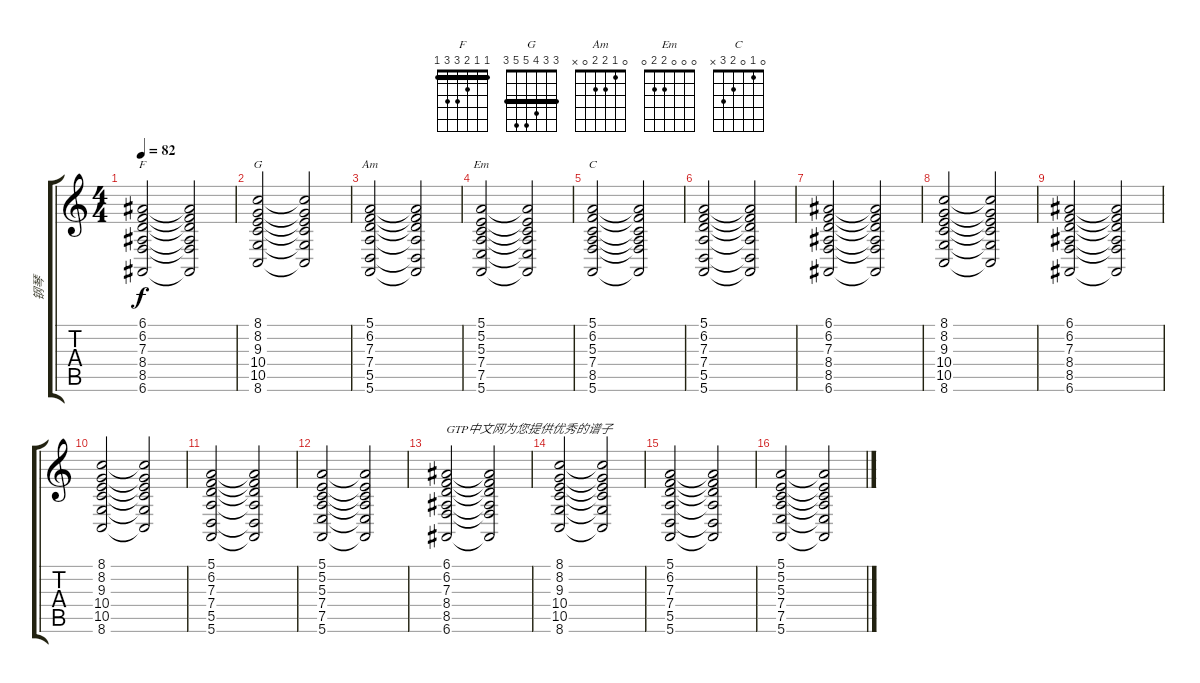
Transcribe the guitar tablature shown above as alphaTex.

\track ("钢琴" "钢琴") {instrument choiraahs}
\staff {score tabs}
\tuning (E4 B3 G3 D3 A2 E2) {hide}
\chord ("F" 1 1 2 3 3 1) {barre 1}
\chord ("G" 3 3 4 5 5 3) {barre 3}
\chord ("Am" 0 1 2 2 0 x)
\chord ("Em" 0 0 0 2 2 0)
\chord ("C" 0 1 0 2 3 x)
\ts (4 4)
\tempo 82
\clef g2
\ks c
(6.1 6.2 7.3 8.4 8.5 6.6).2{ch "F" dy f} (6.1{t} 6.2{t} 7.3{t} 8.4{t} 8.5{t} 6.6{t}).2 |
(8.1 8.2 9.3 10.4 10.5 8.6).2{ch "G"} (8.1{t} 8.2{t} 9.3{t} 10.4{t} 10.5{t} 8.6{t}).2 |
(5.1 6.2 7.3 7.4 5.5 5.6).2{ch "Am"} (5.1{t} 6.2{t} 7.3{t} 7.4{t} 5.5{t} 5.6{t}).2 |
(5.1 5.2 5.3 7.4 7.5 5.6).2{ch "Em"} (5.1{t} 5.2{t} 5.3{t} 7.4{t} 7.5{t} 5.6{t}).2 |
(5.1 6.2 5.3 7.4 8.5 5.6).2{ch "C"} (5.1{t} 6.2{t} 5.3{t} 7.4{t} 8.5{t} 5.6{t}).2 |
(5.1 6.2 7.3 7.4 5.5 5.6).2 (5.1{t} 6.2{t} 7.3{t} 7.4{t} 5.5{t} 5.6{t}).2 |
(6.1 6.2 7.3 8.4 8.5 6.6).2 (6.1{t} 6.2{t} 7.3{t} 8.4{t} 8.5{t} 6.6{t}).2 |
(8.1 8.2 9.3 10.4 10.5 8.6).2 (8.1{t} 8.2{t} 9.3{t} 10.4{t} 10.5{t} 8.6{t}).2 |
(6.1 6.2 7.3 8.4 8.5 6.6).2 (6.1{t} 6.2{t} 7.3{t} 8.4{t} 8.5{t} 6.6{t}).2 |
(8.1 8.2 9.3 10.4 10.5 8.6).2 (8.1{t} 8.2{t} 9.3{t} 10.4{t} 10.5{t} 8.6{t}).2 |
(5.1 6.2 7.3 7.4 5.5 5.6).2 (5.1{t} 6.2{t} 7.3{t} 7.4{t} 5.5{t} 5.6{t}).2 |
(5.1 5.2 5.3 7.4 7.5 5.6).2 (5.1{t} 5.2{t} 5.3{t} 7.4{t} 7.5{t} 5.6{t}).2 |
(6.1 6.2 7.3 8.4 8.5 6.6).2{txt "GTP中文网为您提供优秀的谱子"} (6.1{t} 6.2{t} 7.3{t} 8.4{t} 8.5{t} 6.6{t}).2 |
(8.1 8.2 9.3 10.4 10.5 8.6).2 (8.1{t} 8.2{t} 9.3{t} 10.4{t} 10.5{t} 8.6{t}).2 |
(5.1 6.2 7.3 7.4 5.5 5.6).2 (5.1{t} 6.2{t} 7.3{t} 7.4{t} 5.5{t} 5.6{t}).2 |
(5.1 5.2 5.3 7.4 7.5 5.6).2 (5.1{t} 5.2{t} 5.3{t} 7.4{t} 7.5{t} 5.6{t}).2
